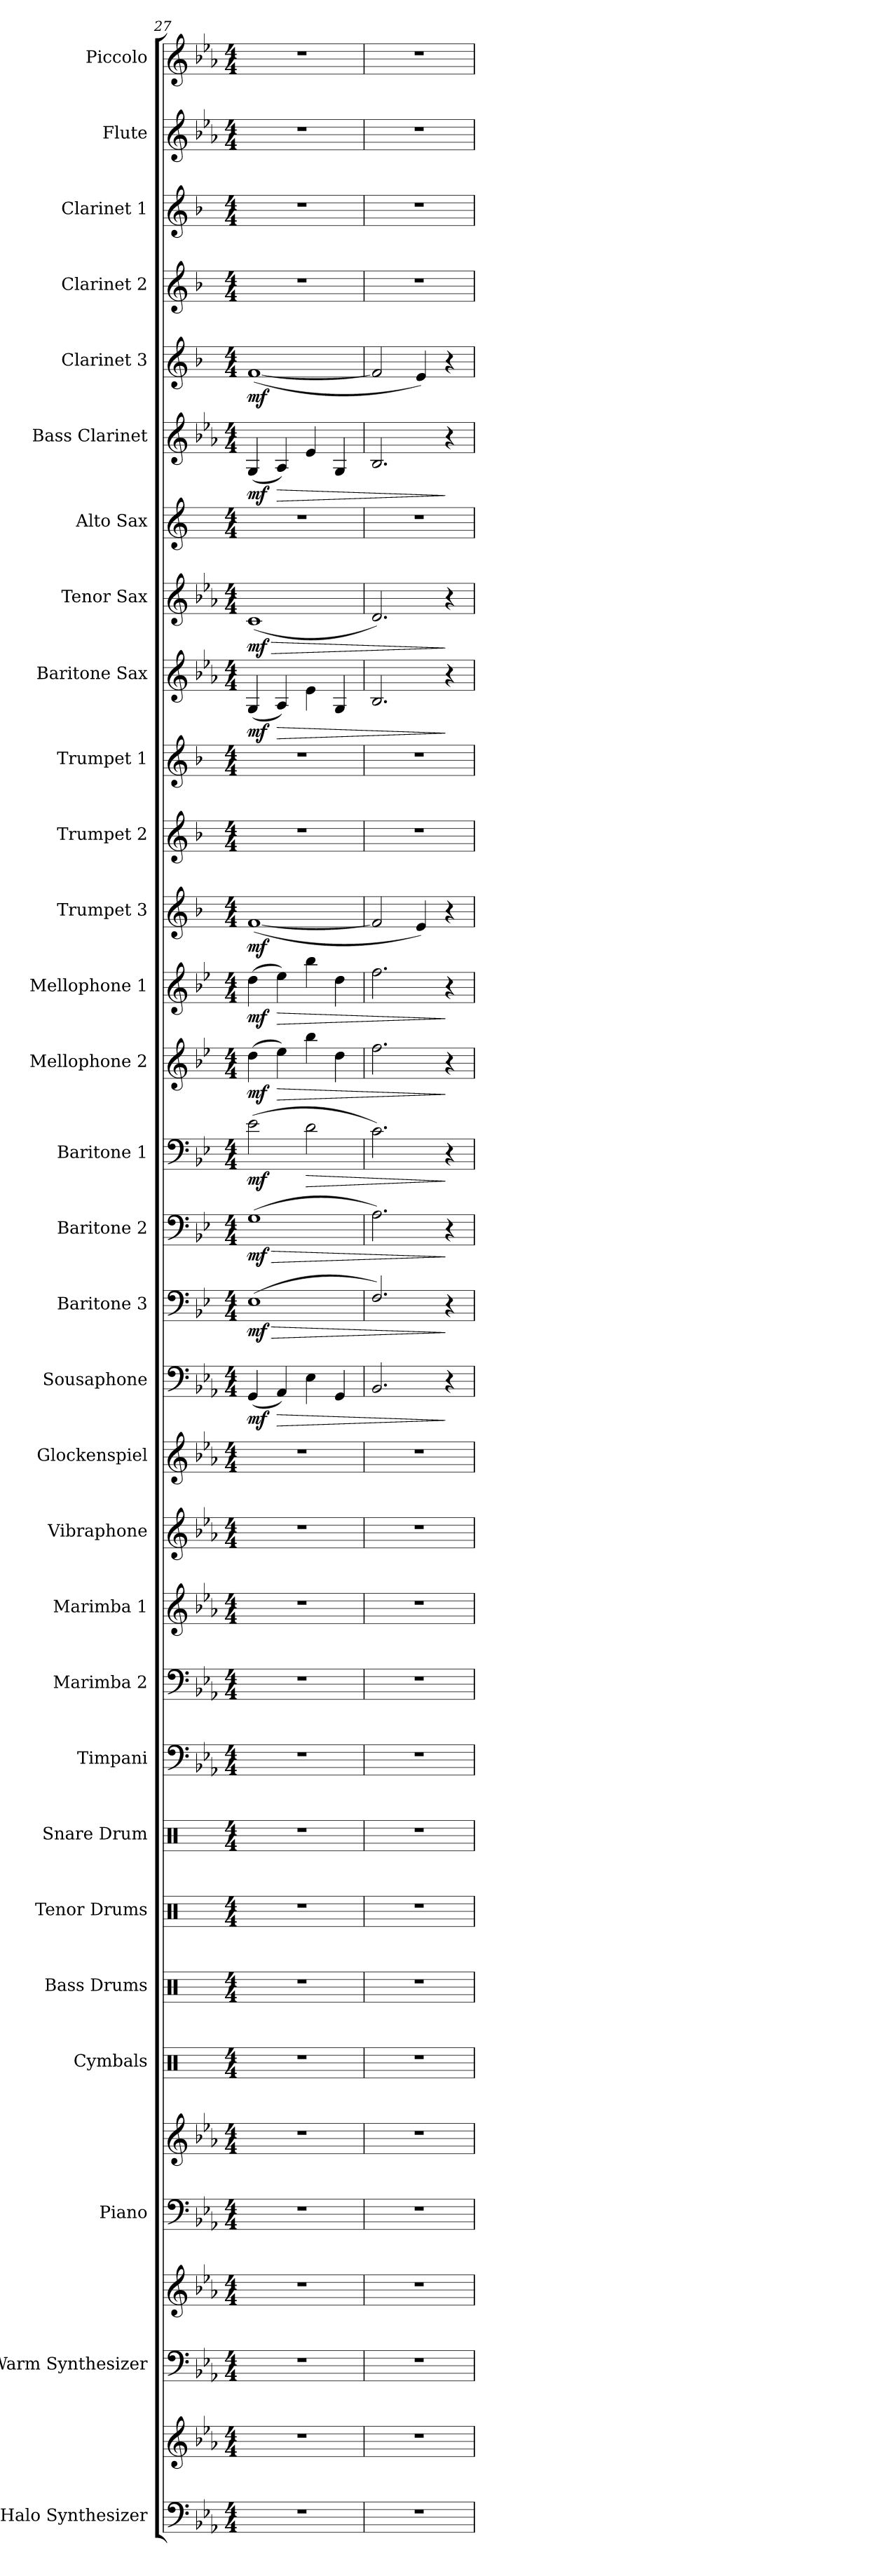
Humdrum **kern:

**kern	**kern	**kern	**kern	**kern	**kern	**kern	**kern	**kern	**kern	**kern	**kern	**kern	**kern	**kern	**kern	**dynam	**kern	**dynam	**kern	**dynam	**kern	**dynam	**kern	**dynam	**kern	**dynam	**kern	**dynam	**kern	**kern	**kern	**dynam	**kern	**dynam	**kern	**kern	**dynam	**kern	**dynam	**kern	**kern	**kern	**kern
*part30	*part30	*part29	*part29	*part28	*part28	*part27	*part26	*part25	*part24	*part23	*part22	*part21	*part20	*part19	*part18	*part18	*part17	*part17	*part16	*part16	*part15	*part15	*part14	*part14	*part13	*part13	*part12	*part12	*part11	*part10	*part9	*part9	*part8	*part8	*part7	*part6	*part6	*part5	*part5	*part4	*part3	*part2	*part1
*staff33	*staff32	*staff31	*staff30	*staff29	*staff28	*staff27	*staff26	*staff25	*staff24	*staff23	*staff22	*staff21	*staff20	*staff19	*staff18	*staff18	*staff17	*staff17	*staff16	*staff16	*staff15	*staff15	*staff14	*staff14	*staff13	*staff13	*staff12	*staff12	*staff11	*staff10	*staff9	*staff9	*staff8	*staff8	*staff7	*staff6	*staff6	*staff5	*staff5	*staff4	*staff3	*staff2	*staff1
*I"Halo Synthesizer	*	*I"Warm Synthesizer	*	*I"Piano	*	*I"Cymbals	*I"Bass Drums	*I"Tenor Drums	*I"Snare Drum	*I"Timpani	*I"Marimba 2	*I"Marimba 1	*I"Vibraphone	*I"Glockenspiel	*I"Sousaphone	*	*I"Baritone 3	*	*I"Baritone 2	*	*I"Baritone 1	*	*I"Mellophone 2	*	*I"Mellophone 1	*	*I"Trumpet 3	*	*I"Trumpet 2	*I"Trumpet 1	*I"Baritone Sax	*	*I"Tenor Sax	*	*I"Alto Sax	*I"Bass Clarinet	*	*I"Clarinet 3	*	*I"Clarinet 2	*I"Clarinet 1	*I"Flute	*I"Piccolo
*I'Synth. 2	*	*I'Synth. 1	*	*I'Pno.	*	*I'Cym.	*I'B.D.	*I'T.D.	*I'S.D.	*I'Timp.	*I'Mrm. 2	*I'Mrm. 1	*I'Vib.	*I'Glk.	*	*	*I'Bar. 3	*	*I'Bar. 2	*	*I'Bar. 1	*	*I'Mph. 2	*	*I'Mph. 1	*	*I'Tpt. 3	*	*I'Tpt. 2	*I'Tpt. 1	*I'Bari. Sax.	*	*I'T. Sax.	*	*I'A. Sax.	*I'B. Cl.	*	*I'Cl. 3	*	*I'Cl. 2	*I'Cl. 1	*I'Fl.	*I'Picc.
*clefF4	*clefG2	*clefF4	*clefG2	*clefF4	*clefG2	*clefX	*clefX	*clefX	*clefX	*clefF4	*clefF4	*clefG2	*clefG2	*clefG2	*clefF4	*	*clefF4	*	*clefF4	*	*clefF4	*	*clefG2	*	*clefG2	*	*clefG2	*	*clefG2	*clefG2	*clefG2	*	*clefG2	*	*clefG2	*clefG2	*	*clefG2	*	*clefG2	*clefG2	*clefG2	*clefG2
*	*	*	*	*	*	*	*	*	*	*	*	*	*	*ITrd-14c-24	*	*	*ITrd4c7	*	*ITrd4c7	*	*ITrd4c7	*	*ITrd4c7	*	*ITrd4c7	*	*ITrd1c2	*	*ITrd1c2	*ITrd1c2	*ITrd12c21	*	*ITrd8c14	*	*ITrd5c9	*ITrd8c14	*	*ITrd1c2	*	*ITrd1c2	*ITrd1c2	*	*ITrd-7c-12
*k[b-e-a-]	*k[b-e-a-]	*k[b-e-a-]	*k[b-e-a-]	*k[b-e-a-]	*k[b-e-a-]	*k[]	*k[]	*k[]	*k[]	*k[b-e-a-]	*k[b-e-a-]	*k[b-e-a-]	*k[b-e-a-]	*k[b-e-a-]	*k[b-e-a-]	*	*k[b-e-a-]	*	*k[b-e-a-]	*	*k[b-e-a-]	*	*k[b-e-a-]	*	*k[b-e-a-]	*	*k[b-e-a-]	*	*k[b-e-a-]	*k[b-e-a-]	*k[b-e-a-]	*	*k[b-e-a-]	*	*k[b-e-a-]	*k[b-e-a-]	*	*k[b-e-a-]	*	*k[b-e-a-]	*k[b-e-a-]	*k[b-e-a-]	*k[b-e-a-]
*M4/4	*M4/4	*M4/4	*M4/4	*M4/4	*M4/4	*M4/4	*M4/4	*M4/4	*M4/4	*M4/4	*M4/4	*M4/4	*M4/4	*M4/4	*M4/4	*	*M4/4	*	*M4/4	*	*M4/4	*	*M4/4	*	*M4/4	*	*M4/4	*	*M4/4	*M4/4	*M4/4	*	*M4/4	*	*M4/4	*M4/4	*	*M4/4	*	*M4/4	*M4/4	*M4/4	*M4/4
=27	=27	=27	=27	=27	=27	=27	=27	=27	=27	=27	=27	=27	=27	=27	=27	=27	=27	=27	=27	=27	=27	=27	=27	=27	=27	=27	=27	=27	=27	=27	=27	=27	=27	=27	=27	=27	=27	=27	=27	=27	=27	=27	=27
!	!	!	!	!	!	!	!	!	!	!	!	!	!	!	!	!LO:DY:b	!	!LO:HP:b	!	!LO:HP:b	!	!	!	!	!	!	!	!	!	!	!	!	!	!LO:HP:b	!	!	!	!	!	!	!	!	!
!	!	!	!	!	!	!	!	!	!	!	!	!	!	!	!	!	!	!LO:DY:n=1:b	!	!LO:DY:n=1:b	!	!LO:DY:b	!	!LO:DY:b	!	!LO:DY:b	!	!LO:DY:b	!	!	!	!LO:DY:b	!	!LO:DY:n=1:b	!	!	!LO:DY:b	!	!LO:DY:b	!	!	!	!
1r	1r	1r	1r	1r	1r	1r	1r	1r	1r	1r	1r	1r	1r	1r	(<4GG/	mf	(<1AA-	> mf	(<1C	> mf	(>2A-\	mf	(>4g\	mf	(>4g\	mf	(<[1e-	mf	1r	1r	(<4GG/	mf	(<1C	> mf	1r	(<4GG/	mf	(<[1e-	mf	1r	1r	1r	1r
!	!	!	!	!	!	!	!	!	!	!	!	!	!	!	!	!LO:HP:b	!	!	!	!	!	!	!	!LO:HP:b	!	!LO:HP:b	!	!	!	!	!	!LO:HP:b	!	!	!	!	!LO:HP:b	!	!	!	!	!	!
.	.	.	.	.	.	.	.	.	.	.	.	.	.	.	4AA-/)	>	.	.	.	.	.	.	4a-\)	>	4a-\)	>	.	.	.	.	4AA-/)	>	.	.	.	4AA-/)	>	.	.	.	.	.	.
!	!	!	!	!	!	!	!	!	!	!	!	!	!	!	!	!	!	!	!	!	!	!LO:HP:b	!	!	!	!	!	!	!	!	!	!	!	!	!	!	!	!	!	!	!	!	!
.	.	.	.	.	.	.	.	.	.	.	.	.	.	.	4E-\	.	.	.	.	.	2G\	>	4ee-\	.	4ee-\	.	.	.	.	.	4E-\	.	.	.	.	4E-/	.	.	.	.	.	.	.
.	.	.	.	.	.	.	.	.	.	.	.	.	.	.	4GG/	.	.	.	.	.	.	.	4g\	.	4g\	.	.	.	.	.	4GG/	.	.	.	.	4GG/	.	.	.	.	.	.	.
=28	=28	=28	=28	=28	=28	=28	=28	=28	=28	=28	=28	=28	=28	=28	=28	=28	=28	=28	=28	=28	=28	=28	=28	=28	=28	=28	=28	=28	=28	=28	=28	=28	=28	=28	=28	=28	=28	=28	=28	=28	=28	=28	=28
1r	1r	1r	1r	1r	1r	1r	1r	1r	1r	1r	1r	1r	1r	1r	2.BB-/	.	2.BB-/)	.	2.D\)	.	2.F\)	.	2.b-\	.	2.b-\	.	2e-/]	.	1r	1r	2.BB-/	.	2.D/)	.	1r	2.BB-/	.	2e-/]	.	1r	1r	1r	1r
.	.	.	.	.	.	.	.	.	.	.	.	.	.	.	.	.	.	.	.	.	.	.	.	.	.	.	4d/)	.	.	.	.	.	.	.	.	.	.	4d/)	.	.	.	.	.
.	.	.	.	.	.	.	.	.	.	.	.	.	.	.	4r	]	4r	]	4r	]	4r	]	4r	]	4r	]	4r	.	.	.	4r	]	4r	]	.	4r	]	4r	.	.	.	.	.
=	=	=	=	=	=	=	=	=	=	=	=	=	=	=	=	=	=	=	=	=	=	=	=	=	=	=	=	=	=	=	=	=	=	=	=	=	=	=	=	=	=	=	=
*-	*-	*-	*-	*-	*-	*-	*-	*-	*-	*-	*-	*-	*-	*-	*-	*-	*-	*-	*-	*-	*-	*-	*-	*-	*-	*-	*-	*-	*-	*-	*-	*-	*-	*-	*-	*-	*-	*-	*-	*-	*-	*-	*-
